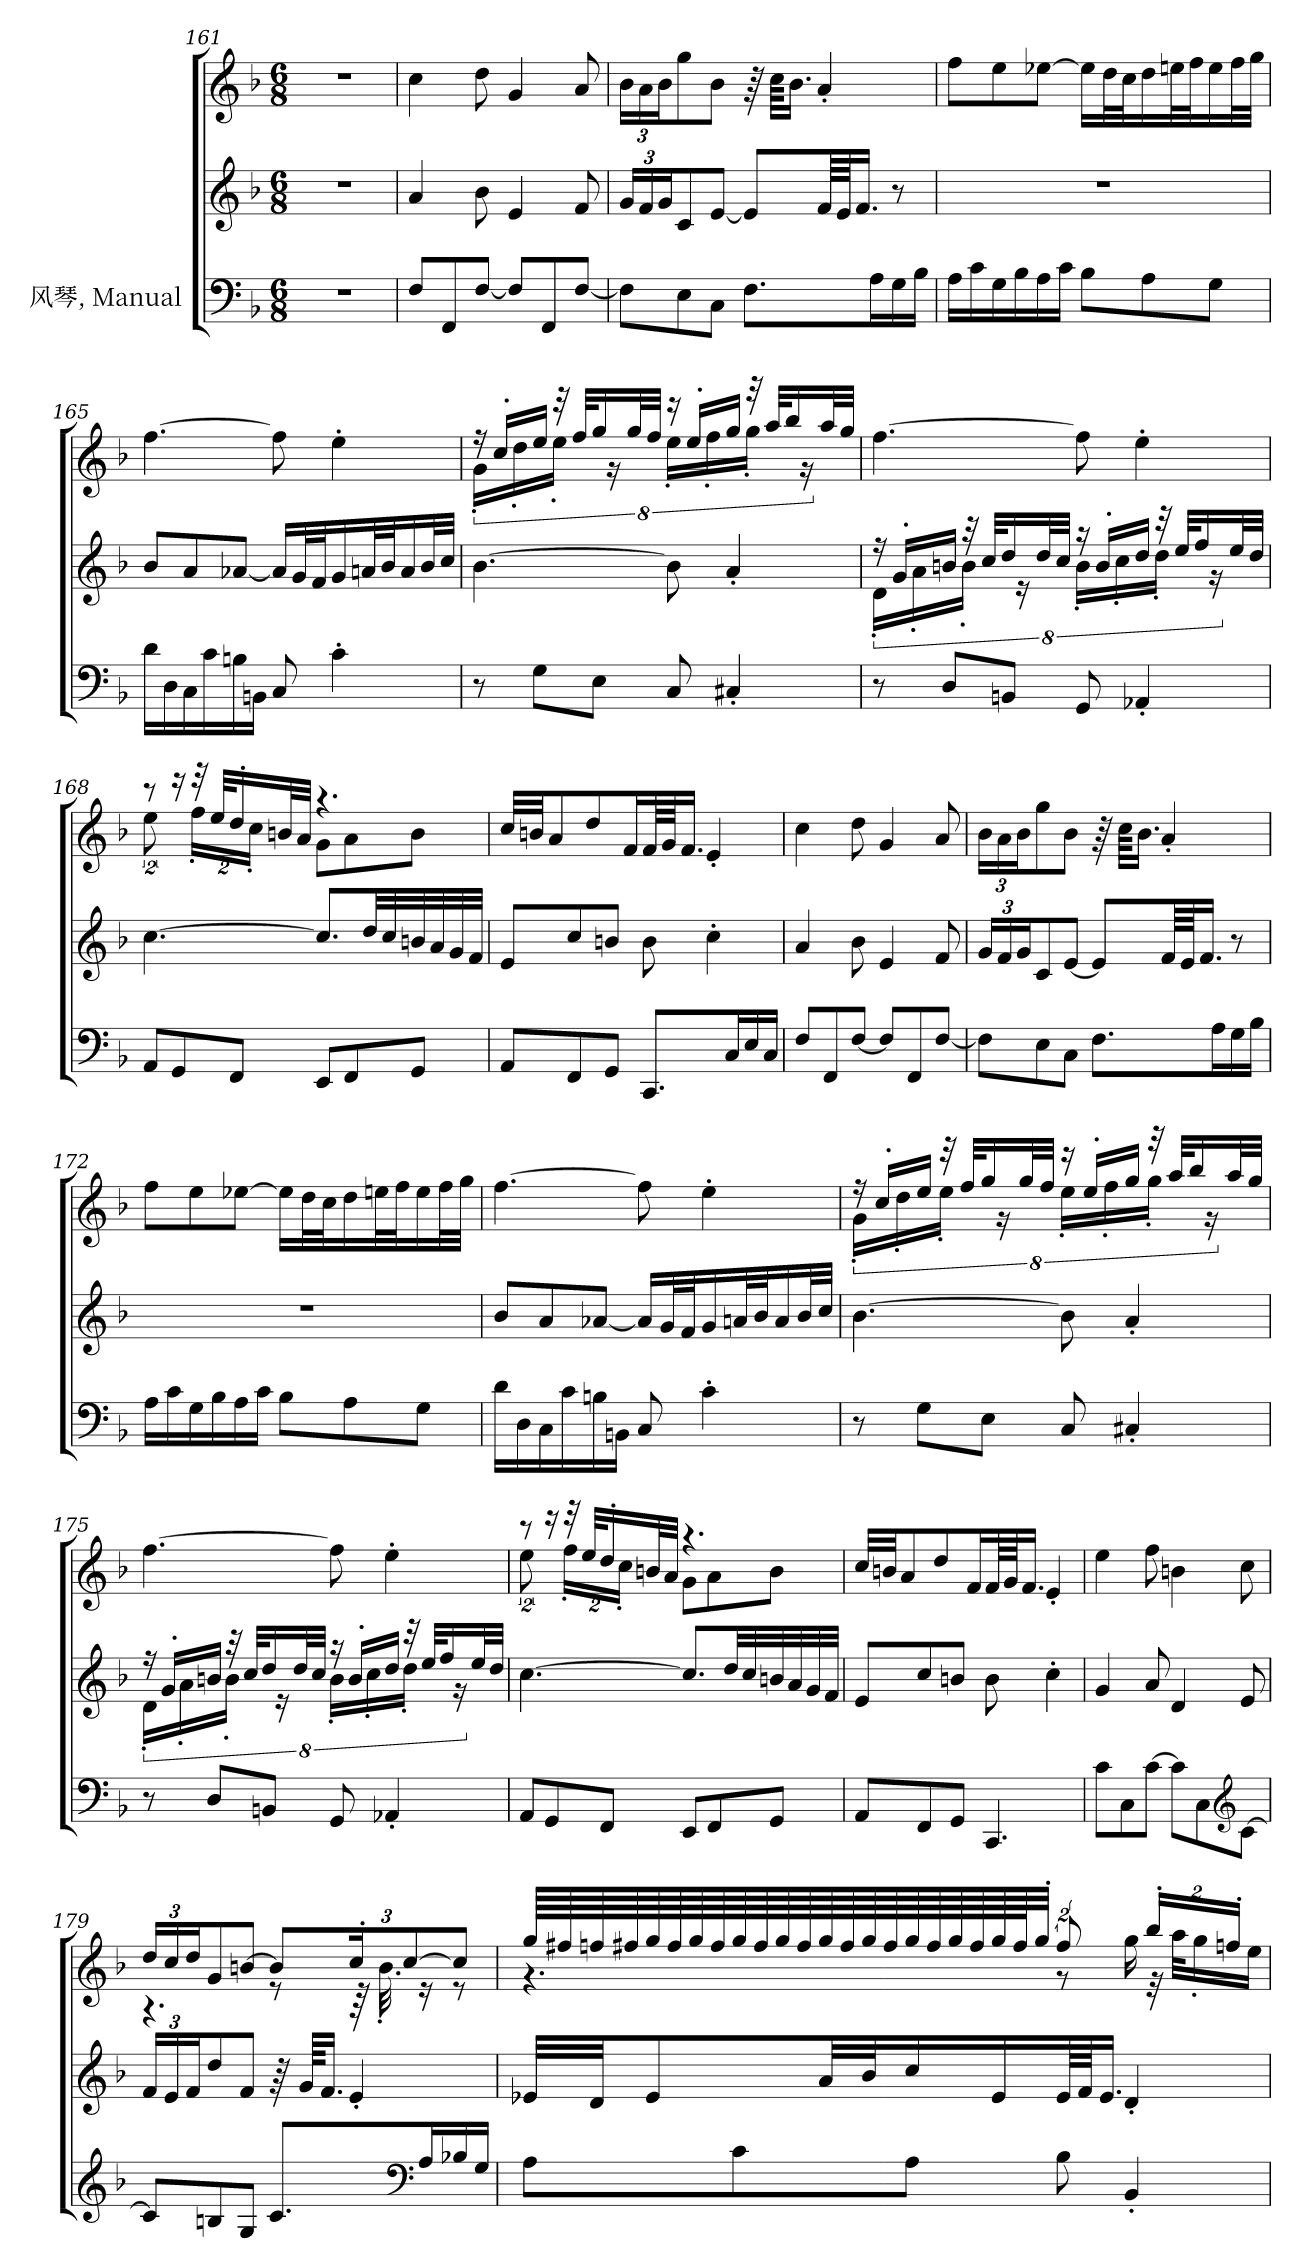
**kern	**kern	**kern
*part1	*part1	*part1
*staff3	*staff2	*staff1
*I"风琴, Manual	*	*
!!LO:PB:g=z
*clefF4	*clefG2	*clefG2
*k[b-]	*k[b-]	*k[b-]
*M6/8	*M6/8	*M6/8
*MM70	*MM70	*MM70
=161	=161	=161
2.r	2.r	2.r
=162	=162	=162
*	*	*MM35
8F/L	4a/	4cc\
8FF/	.	.
[8F/J	8b-\	8dd\
8F/L]	4e/	4g/
8FF/	.	.
[8F/J	8f/	8a/
=163	=163	=163
*	*Xbrackettup	*Xbrackettup
8F\L]	24g/LL	24b-\LL
.	24f/	24a\
.	24g/J	24b-\J
8E\	8c/	8gg\
8C\J	[8e/J	8b-\J
8.F\L	8e/L]	64r
.	.	64cc\KKLL
.	.	16.b-\JJ
.	64f/LLL	4a'/
.	64e/JJ	.
.	16.f/JJ	.
16A\L	.	.
16G\	8r	.
16B-\JJ	.	.
=164	=164	=164
16A\LL	2.r	8ff\L
16c\	.	.
16G\	.	8ee\
16B-\	.	.
16A\	.	[8ee-X\J
16c\JJ	.	.
8B-\L	.	16ee-\LL]
.	.	32dd\L
.	.	32cc\J
8A\	.	16dd\
.	.	32een\L
.	.	32ff\J
8G\J	.	16ee\
.	.	32ff\L
.	.	32gg\JJJ
!!LO:LB:g=z
=165	=165	=165
16d\LL	8b-/L	[4.ff\
16D\	.	.
16C\	8a/	.
16c\	.	.
16Bn\	[8a-X/J	.
16BBn\JJ	.	.
8C/	16a-/LL]	8ff\]
.	32g/L	.
.	32f/J	.
4c'\	16g/	4ee'\
.	32an/L	.
.	32b-/J	.
.	16a/	.
.	32b-/L	.
.	32cc/JJJ	.
=166	=166	=166
*	*	*^
*	*	*	*brackettup
8r	[4.b-\	16r	32%3g'\L
.	.	16cc'/LL	.
.	.	.	32%3dd'\
8G\L	.	16ee/JJ	.
.	.	32r	32%3ee'\J
.	.	32ff/KLL	.
8E\J	.	16gg/	.
.	.	.	32%3r
.	.	32gg/L	.
.	.	32ff/JJJ	.
8C/	8b-\]	16r	32%3ee'\L
.	.	16ee'/LL	.
.	.	.	32%3ff'\
4C#X'/	4a'/	16gg/JJ	.
.	.	32r	32%3gg'\J
.	.	32aa/KLL	.
.	.	16bb-/	.
.	.	.	32%3r
.	.	32aa/L	.
.	.	32gg/JJJ	.
*	*	*v	*v
!!LO:LB:g=z
=167	=167	=167
*	*^	*
*	*	*brackettup	*
8r	16r	32%3d'\L	[4.ff\
.	16g'/LL	.	.
.	.	32%3a'\	.
8D/L	16bn/JJ	.	.
.	32r	32%3b'\J	.
.	32cc/KLL	.	.
8BBn/J	16dd/	.	.
.	.	32%3r	.
.	32dd/L	.	.
.	32cc/JJJ	.	.
8GG/	16r	32%3b'\L	8ff\]
.	16b'/LL	.	.
.	.	32%3cc'\	.
4AA-X'/	16dd/JJ	.	4ee'\
.	32r	32%3dd'\J	.
.	32ee/KLL	.	.
.	16ff/	.	.
.	.	32%3r	.
.	32ee/L	.	.
.	32dd/JJJ	.	.
*	*v	*v	*
=168	=168	=168
*	*	*^
8AA/L	[4.cc\	8r	16%3ee\
8GG/	.	16r	.
.	.	32r	32%3ff'\L
.	.	32ee/KLL	.
8FF/J	.	16dd'/	.
.	.	.	32%3cc'\J
.	.	32bn/L	.
.	.	32a/JJJ	.
8EE/L	8.cc/L]	4.r	8g\L
8FF/	.	.	8a\
.	32dd/LL	.	.
.	32cc/	.	.
8GG/J	32bn/	.	8b\J
.	32a/	.	.
.	32g/	.	.
.	32f/JJJ	.	.
*	*	*v	*v
!!LO:LB:g=z
=169	=169	=169
8AA/L	8e/L	32cc/LLL
.	.	32bn/JJ
.	.	8a/
8FF/	8cc/	.
.	.	8dd/
8GG/J	8bn/J	.
.	.	16f/L
8.CC/L	8b\	64f/LL
.	.	64g/JJ
.	.	16.f/JJ
.	4cc'\	4e'/
16C/L	.	.
16E/	.	.
16C/JJ	.	.
=170	=170	=170
8F/L	4a/	4cc\
8FF/	.	.
[8F/J	8b-\	8dd\
8F/L]	4e/	4g/
8FF/	.	.
[8F/J	8f/	8a/
=171	=171	=171
*	*Xbrackettup	*Xbrackettup
8F\L]	24g/LL	24b-\LL
.	24f/	24a\
.	24g/J	24b-\J
8E\	8c/	8gg\
8C\J	[8e/J	8b-\J
8.F\L	8e/L]	64r
.	.	64cc\KKLL
.	.	16.b-\JJ
.	64f/LLL	4a'/
.	64e/JJ	.
.	16.f/JJ	.
16A\L	.	.
16G\	8r	.
16B-\JJ	.	.
!!LO:PB:g=z
=172	=172	=172
16A\LL	2.r	8ff\L
16c\	.	.
16G\	.	8ee\
16B-\	.	.
16A\	.	[8ee-X\J
16c\JJ	.	.
8B-\L	.	16ee-\LL]
.	.	32dd\L
.	.	32cc\J
8A\	.	16dd\
.	.	32een\L
.	.	32ff\J
8G\J	.	16ee\
.	.	32ff\L
.	.	32gg\JJJ
=173	=173	=173
16d\LL	8b-/L	[4.ff\
16D\	.	.
16C\	8a/	.
16c\	.	.
16Bn\	[8a-X/J	.
16BBn\JJ	.	.
8C/	16a-/LL]	8ff\]
.	32g/L	.
.	32f/J	.
4c'\	16g/	4ee'\
.	32an/L	.
.	32b-/J	.
.	16a/	.
.	32b-/L	.
.	32cc/JJJ	.
!!LO:LB:g=z
=174	=174	=174
*	*	*^
*	*	*	*brackettup
8r	[4.b-\	16r	32%3g'\L
.	.	16cc'/LL	.
.	.	.	32%3dd'\
8G\L	.	16ee/JJ	.
.	.	32r	32%3ee'\J
.	.	32ff/KLL	.
8E\J	.	16gg/	.
.	.	.	32%3r
.	.	32gg/L	.
.	.	32ff/JJJ	.
8C/	8b-\]	16r	32%3ee'\L
.	.	16ee'/LL	.
.	.	.	32%3ff'\
4C#X'/	4a'/	16gg/JJ	.
.	.	32r	32%3gg'\J
.	.	32aa/KLL	.
.	.	16bb-/	.
.	.	.	32%3r
.	.	32aa/L	.
.	.	32gg/JJJ	.
*	*	*v	*v
=175	=175	=175
*	*^	*
*	*	*brackettup	*
8r	16r	32%3d'\L	[4.ff\
.	16g'/LL	.	.
.	.	32%3a'\	.
8D/L	16bn/JJ	.	.
.	32r	32%3b'\J	.
.	32cc/KLL	.	.
8BBn/J	16dd/	.	.
.	.	32%3r	.
.	32dd/L	.	.
.	32cc/JJJ	.	.
8GG/	16r	32%3b'\L	8ff\]
.	16b'/LL	.	.
.	.	32%3cc'\	.
4AA-X'/	16dd/JJ	.	4ee'\
.	32r	32%3dd'\J	.
.	32ee/KLL	.	.
.	16ff/	.	.
.	.	32%3r	.
.	32ee/L	.	.
.	32dd/JJJ	.	.
*	*v	*v	*
!!LO:LB:g=z
=176	=176	=176
*	*	*^
8AA/L	[4.cc\	8r	16%3ee\
8GG/	.	16r	.
.	.	32r	32%3ff'\L
.	.	32ee/KLL	.
8FF/J	.	16dd'/	.
.	.	.	32%3cc'\J
.	.	32bn/L	.
.	.	32a/JJJ	.
8EE/L	8.cc/L]	4.r	8g\L
8FF/	.	.	8a\
.	32dd/LL	.	.
.	32cc/	.	.
8GG/J	32bn/	.	8b\J
.	32a/	.	.
.	32g/	.	.
.	32f/JJJ	.	.
*	*	*v	*v
=177	=177	=177
8AA/L	8e/L	32cc/LLL
.	.	32bn/JJ
.	.	8a/
8FF/	8cc/	.
.	.	8dd/
8GG/J	8bn/J	.
.	.	16f/L
4.CC/	8b\	64f/LL
.	.	64g/JJ
.	.	16.f/JJ
.	4cc'\	4e'/
=178	=178	=178
8c\L	4g/	4ee\
8C\	.	.
[8c\J	8a/	8ff\
8c\L]	4d/	4bn\
8C\	.	.
*clefG2	*	*
[8c\J	8e/	8cc\
!!LO:LB:g=z
=179	=179	=179
*	*Xbrackettup	*Xbrackettup
*	*	*^
8c/L]	24f/LL	24dd/LL	4.r
.	24e/	24cc/	.
.	24f/J	24dd/J	.
8Bn/	8dd/	8g/	.
8G/J	8f/J	[8bn/J	.
8.c/L	64r	8b/L]	8r
.	64g/KKLL	.	.
.	16.f/JJ	.	.
.	4e'/	24cc'/K	64r
.	.	.	32.b'\
.	.	[12cc/	.
*clefF4	*	*	*
16A/L	.	.	16r
16B-X/	.	8cc/J]	8r
16G/JJ	.	.	.
!!LO:PB:g=z	!!
=180	=180	=180	=180
8A\L	32e-X/LLL	64gg/LLLL	4.r
.	.	64ff#X/	.
.	32d/JJ	64ffn/	.
.	.	64ff#X/	.
.	8e-/	64gg/	.
.	.	64ff#/	.
.	.	64gg/	.
.	.	64ff#/	.
8c\	.	64gg/	.
.	.	64ff#/	.
.	.	64gg/	.
.	.	64ff#/	.
.	32a/LL	64gg/	.
.	.	64ff#/	.
.	32b-/J	64gg/	.
.	.	64ff#/	.
8A\J	16cc/	64gg/	.
.	.	64ff#/	.
.	.	64gg/	.
.	.	64ff#/	.
.	16e-/	64gg/	.
.	.	64ff#/J	.
.	.	32gg'/JJJ	.
*	*	*brackettup	*
8B-\	64e-/LL	16%3ff#/	8r
.	64f/JJ	.	.
.	16.e-/JJ	.	.
4BB-'/	4d'/	.	16gg\
.	.	32%3bb-'/L	32r
.	.	.	32aa\KLL
.	.	.	16gg'\
.	.	32%3ffn'/J	.
.	.	.	16ee\JJ
*	*	*v	*v
=	=	=
*-	*-	*-
